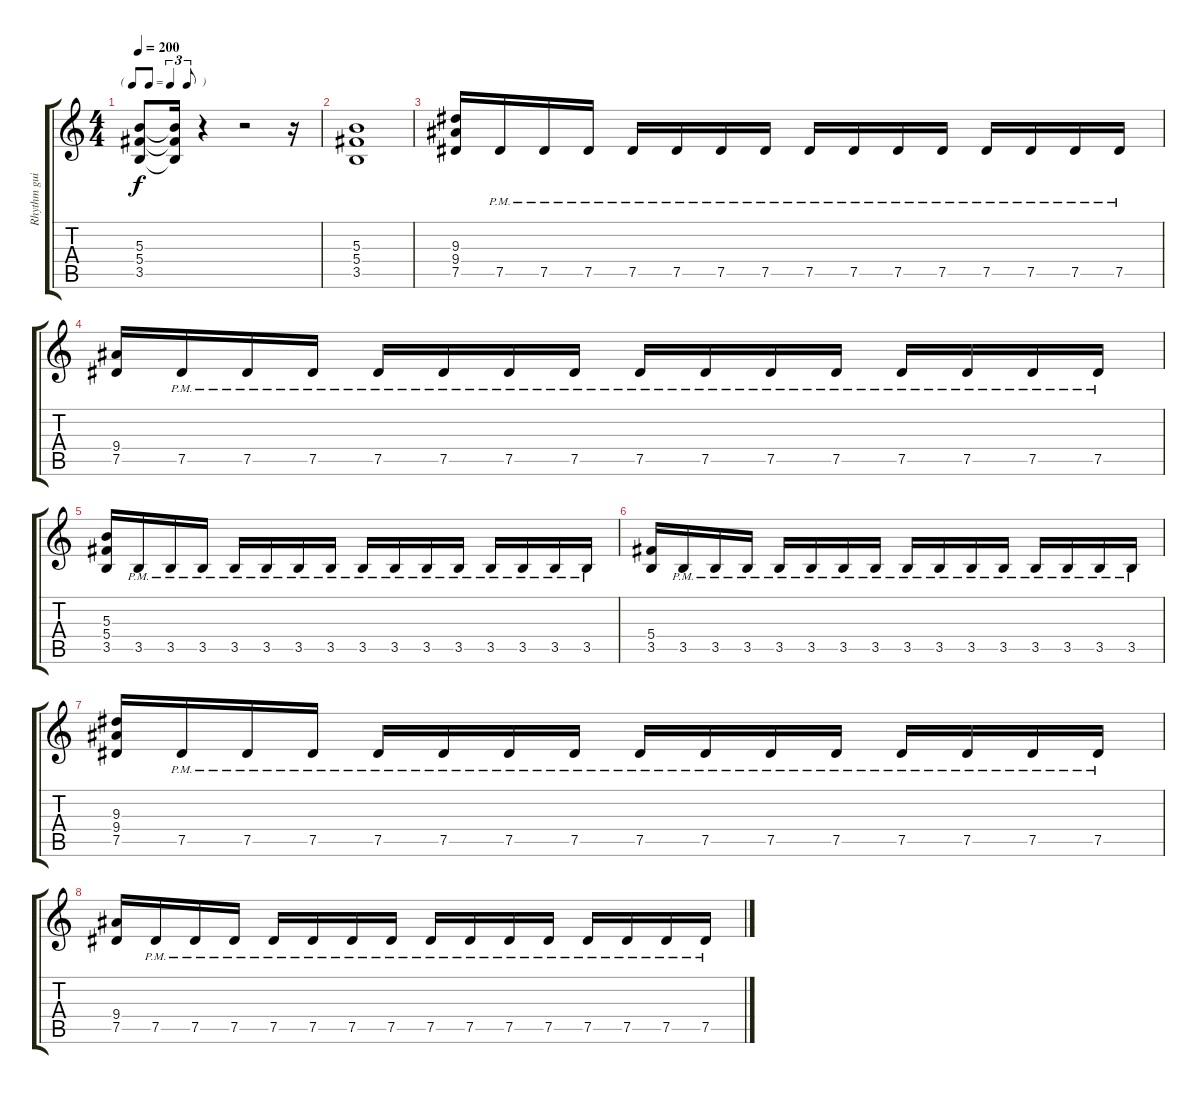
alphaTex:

\track ("Rhythm guitar 2 (retard 2)" "Rhythm gui") {instrument overdrivenguitar}
\staff {score tabs}
\tuning (Eb4 Bb3 Gb3 Db3 Ab2 Eb2) {hide}
\ts (4 4)
\tf triplet8th
\tempo 200
\clef g2
\ks c
(5.3 5.4 3.5).8{dy f} (5.3{t} 5.4{t} 3.5{t}).16 r.4 r.2 r.16 |
(5.3 5.4 3.5).1 |
(9.3 9.4 7.5).16 7.5{pm}.16 7.5{pm}.16 7.5{pm}.16 7.5{pm}.16 7.5{pm}.16 7.5{pm}.16 7.5{pm}.16 7.5{pm}.16 7.5{pm}.16 7.5{pm}.16 7.5{pm}.16 7.5{pm}.16 7.5{pm}.16 7.5{pm}.16 7.5{pm}.16 |
(9.4 7.5).16 7.5{pm}.16 7.5{pm}.16 7.5{pm}.16 7.5{pm}.16 7.5{pm}.16 7.5{pm}.16 7.5{pm}.16 7.5{pm}.16 7.5{pm}.16 7.5{pm}.16 7.5{pm}.16 7.5{pm}.16 7.5{pm}.16 7.5{pm}.16 7.5{pm}.16 |
(5.3 5.4 3.5).16 3.5{pm}.16 3.5{pm}.16 3.5{pm}.16 3.5{pm}.16 3.5{pm}.16 3.5{pm}.16 3.5{pm}.16 3.5{pm}.16 3.5{pm}.16 3.5{pm}.16 3.5{pm}.16 3.5{pm}.16 3.5{pm}.16 3.5{pm}.16 3.5{pm}.16 |
(5.4 3.5).16 3.5{pm}.16 3.5{pm}.16 3.5{pm}.16 3.5{pm}.16 3.5{pm}.16 3.5{pm}.16 3.5{pm}.16 3.5{pm}.16 3.5{pm}.16 3.5{pm}.16 3.5{pm}.16 3.5{pm}.16 3.5{pm}.16 3.5{pm}.16 3.5{pm}.16 |
(9.3 9.4 7.5).16{volume 12} 7.5{pm}.16 7.5{pm}.16 7.5{pm}.16 7.5{pm}.16 7.5{pm}.16 7.5{pm}.16 7.5{pm}.16 7.5{pm}.16 7.5{pm}.16 7.5{pm}.16 7.5{pm}.16 7.5{pm}.16 7.5{pm}.16 7.5{pm}.16 7.5{pm}.16 |
(9.4 7.5).16 7.5{pm}.16 7.5{pm}.16 7.5{pm}.16 7.5{pm}.16 7.5{pm}.16 7.5{pm}.16 7.5{pm}.16 7.5{pm}.16 7.5{pm}.16 7.5{pm}.16 7.5{pm}.16 7.5{pm}.16 7.5{pm}.16 7.5{pm}.16 7.5{pm}.16
